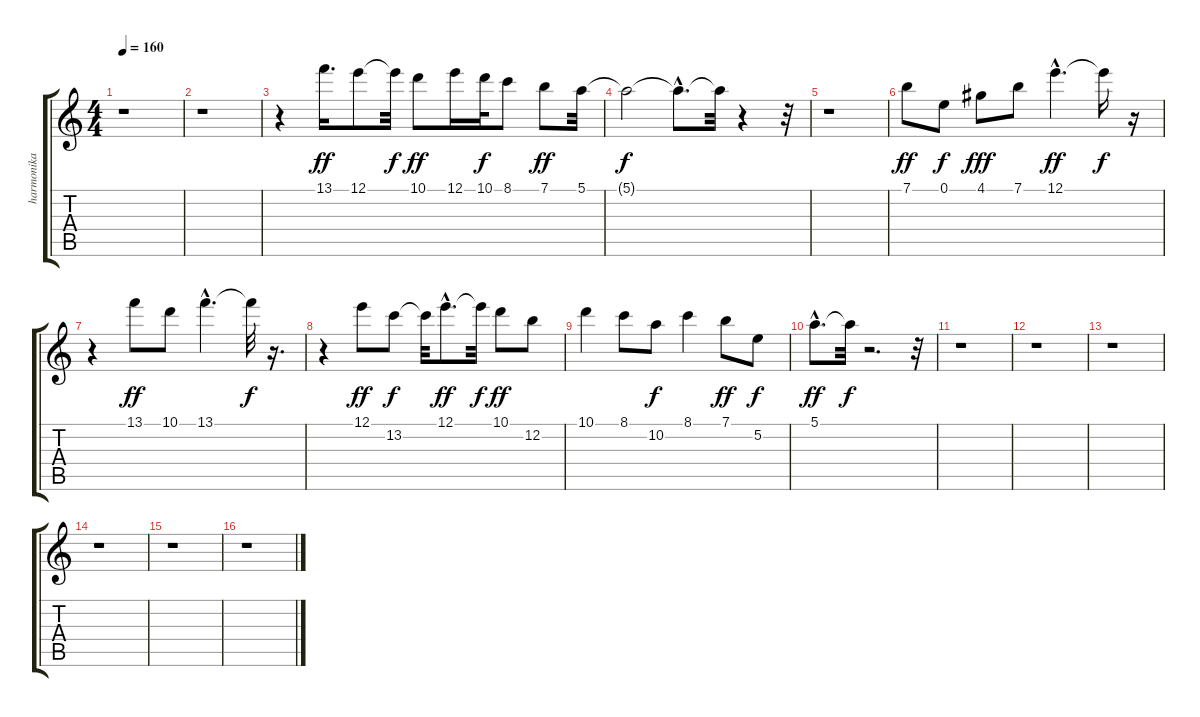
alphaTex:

\track ("harmonika" "harmonika") {instrument acousticguitarnylon}
\staff {score tabs}
\tuning (E4 B3 G3 D3 A2 E2) {hide}
\ts (4 4)
\tempo 160
\clef g2
\ks c
r.1{dy f} |
r.1 |
r.4 13.1.16{d dy ff} 12.1.8 12.1{t}.32{dy f} 10.1.8{dy ff} 12.1.16 10.1.32{dy f} 8.1.8 7.1.8{dy ff} 5.1.32 |
5.1{t}.2{dy f} 5.1{hac t}.8{d} 5.1{t}.32 r.4 r.32 |
r.1 |
7.1.8{dy ff} 0.1.8{dy f} 4.1.8{dy fff} 7.1.8 12.1{hac}.4{d dy ff} 12.1{t}.16{dy f} r.16 |
r.4 13.1.8{dy ff} 10.1.8 13.1{hac}.4{d} 13.1{t}.32{dy f} r.16{d} |
r.4 12.1.8{dy ff} 13.2.8{dy f} 13.2{t}.32 12.1{hac}.8{d dy ff} 12.1{t}.32{dy f} 10.1.8{dy ff} 12.2.8 |
10.1.4 8.1.8 10.2.8{dy f} 8.1.4 7.1.8{dy ff} 5.2.8{dy f} |
5.1{hac}.8{d dy ff} 5.1{t}.32{dy f} r.2{d} r.32 |
r.1 |
r.1 |
r.1 |
r.1 |
r.1 |
r.1
